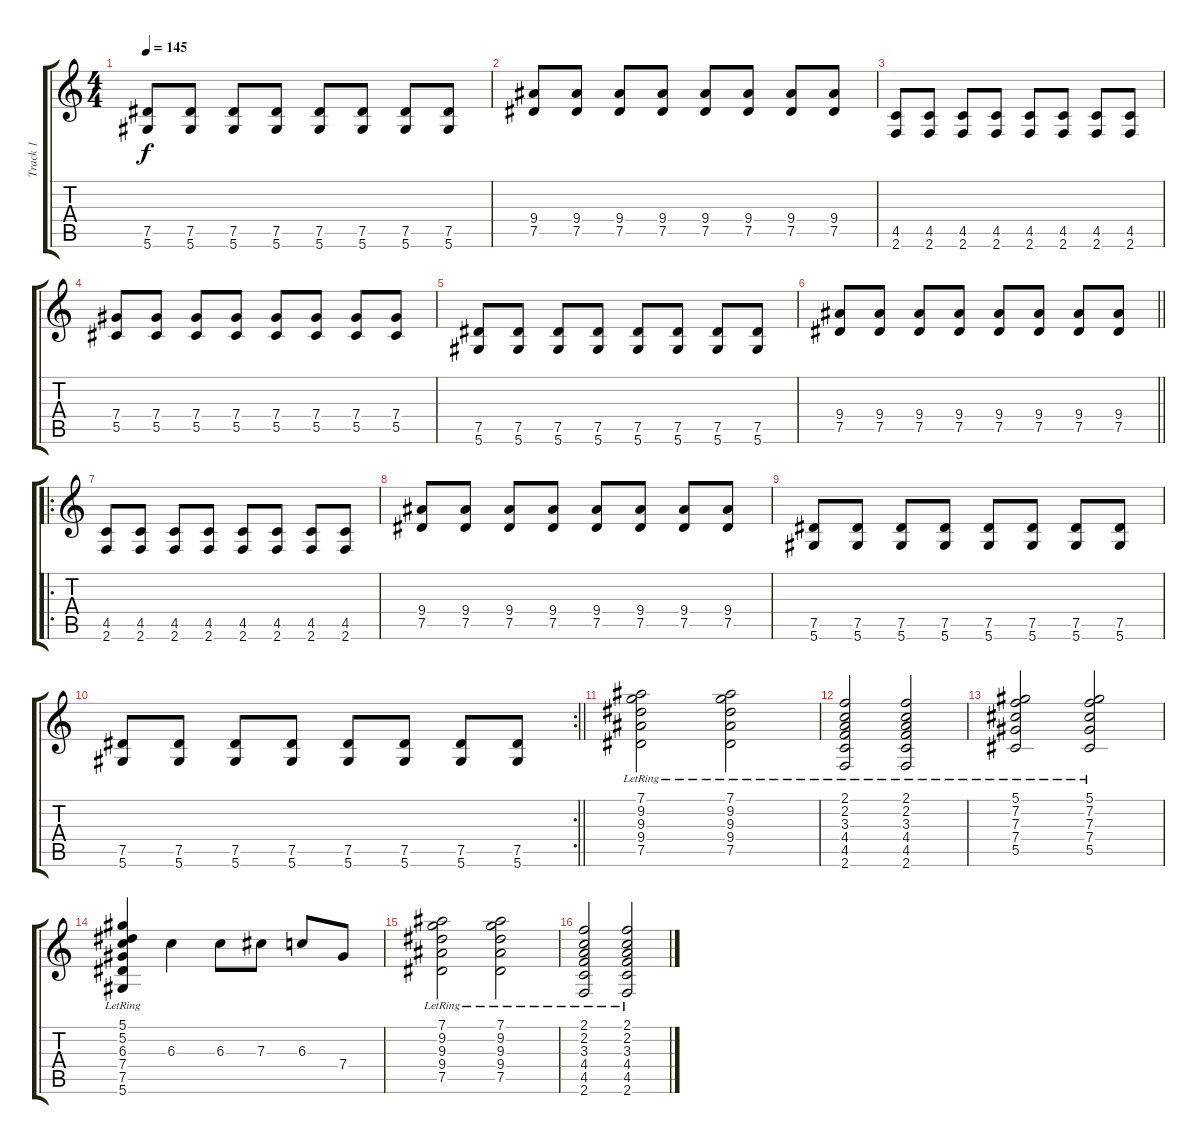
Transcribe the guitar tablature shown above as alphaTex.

\track ("Track 1" "Track 1") {instrument acousticguitarnylon}
\staff {score tabs}
\tuning (Eb4 Bb3 Gb3 Db3 Ab2 Eb2) {hide}
\ts (4 4)
\tempo 145
\clef g2
\ks c
(7.5 5.6).8{dy f} (7.5 5.6).8 (7.5 5.6).8 (7.5 5.6).8 (7.5 5.6).8 (7.5 5.6).8 (7.5 5.6).8 (7.5 5.6).8 |
(9.4 7.5).8 (9.4 7.5).8 (9.4 7.5).8 (9.4 7.5).8 (9.4 7.5).8 (9.4 7.5).8 (9.4 7.5).8 (9.4 7.5).8 |
(4.5 2.6).8 (4.5 2.6).8 (4.5 2.6).8 (4.5 2.6).8 (4.5 2.6).8 (4.5 2.6).8 (4.5 2.6).8 (4.5 2.6).8 |
(7.4 5.5).8 (7.4 5.5).8 (7.4 5.5).8 (7.4 5.5).8 (7.4 5.5).8 (7.4 5.5).8 (7.4 5.5).8 (7.4 5.5).8 |
(7.5 5.6).8 (7.5 5.6).8 (7.5 5.6).8 (7.5 5.6).8 (7.5 5.6).8 (7.5 5.6).8 (7.5 5.6).8 (7.5 5.6).8 |
\barLineRight lightlight
(9.4 7.5).8 (9.4 7.5).8 (9.4 7.5).8 (9.4 7.5).8 (9.4 7.5).8 (9.4 7.5).8 (9.4 7.5).8 (9.4 7.5).8 |
\ro
(4.5 2.6).8 (4.5 2.6).8 (4.5 2.6).8 (4.5 2.6).8 (4.5 2.6).8 (4.5 2.6).8 (4.5 2.6).8 (4.5 2.6).8 |
(9.4 7.5).8 (9.4 7.5).8 (9.4 7.5).8 (9.4 7.5).8 (9.4 7.5).8 (9.4 7.5).8 (9.4 7.5).8 (9.4 7.5).8 |
(7.5 5.6).8 (7.5 5.6).8 (7.5 5.6).8 (7.5 5.6).8 (7.5 5.6).8 (7.5 5.6).8 (7.5 5.6).8 (7.5 5.6).8 |
\rc 2
\barLineRight lightlight
(7.5 5.6).8 (7.5 5.6).8 (7.5 5.6).8 (7.5 5.6).8 (7.5 5.6).8 (7.5 5.6).8 (7.5 5.6).8 (7.5 5.6).8 |
(7.1{lr} 9.2{lr} 9.3{lr} 9.4{lr} 7.5{lr}).2 (7.1{lr} 9.2{lr} 9.3{lr} 9.4{lr} 7.5{lr}).2 |
(2.1{lr} 2.2{lr} 3.3{lr} 4.4{lr} 4.5{lr} 2.6{lr}).2 (2.1{lr} 2.2{lr} 3.3{lr} 4.4{lr} 4.5{lr} 2.6{lr}).2 |
(5.1{lr} 7.2{lr} 7.3{lr} 7.4{lr} 5.5{lr}).2 (5.1{lr} 7.2{lr} 7.3{lr} 7.4{lr} 5.5{lr}).2 |
(5.1{lr} 5.2{lr} 6.3{lr} 7.4{lr} 7.5{lr} 5.6{lr}).4 6.3.4 6.3.8 7.3.8 6.3.8 7.4.8 |
(7.1{lr} 9.2{lr} 9.3{lr} 9.4{lr} 7.5{lr}).2 (7.1{lr} 9.2{lr} 9.3{lr} 9.4{lr} 7.5{lr}).2 |
(2.1{lr} 2.2{lr} 3.3{lr} 4.4{lr} 4.5{lr} 2.6{lr}).2 (2.1{lr} 2.2{lr} 3.3{lr} 4.4{lr} 4.5{lr} 2.6{lr}).2
